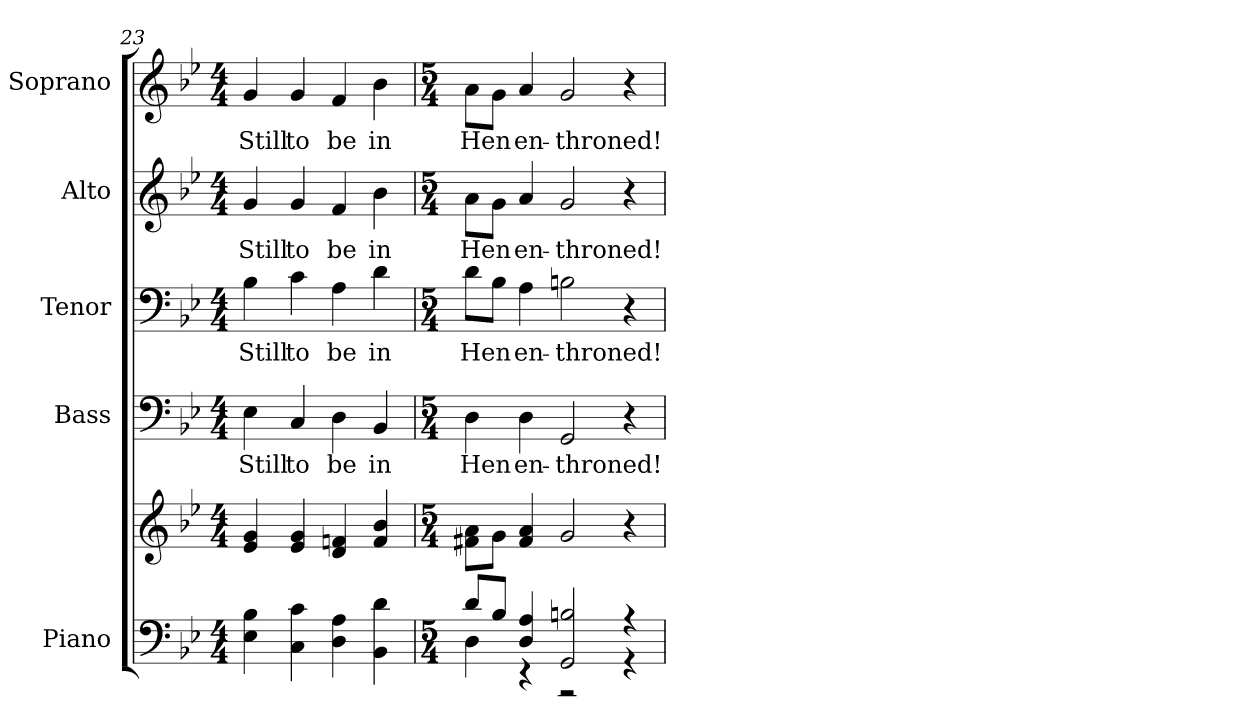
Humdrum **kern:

**kern	**kern	**kern	**text	**kern	**text	**kern	**text	**kern	**text
*part5	*part5	*part4	*part4	*part3	*part3	*part2	*part2	*part1	*part1
*staff6	*staff5	*staff4	*staff4	*staff3	*staff3	*staff2	*staff2	*staff1	*staff1
*I"Piano	*	*I"Bass	*	*I"Tenor	*	*I"Alto	*	*I"Soprano	*
*I'Pno.	*	*I'B.	*	*I'T.	*	*I'A.	*	*I'S.	*
!!LO:PB:g=z
*clefF4	*clefG2	*clefF4	*	*clefF4	*	*clefG2	*	*clefG2	*
*k[b-e-]	*k[b-e-]	*k[b-e-]	*	*k[b-e-]	*	*k[b-e-]	*	*k[b-e-]	*
*B-:	*B-:	*B-:	*	*B-:	*	*B-:	*	*B-:	*
*M4/4	*M4/4	*M4/4	*	*M4/4	*	*M4/4	*	*M4/4	*
=23	=23	=23	=23	=23	=23	=23	=23	=23	=23
!	!	!	!LO:LY:b:color=#000000	!	!	!	!	!	!
!	!	!	!	!	!LO:LY:b:color=#000000	!	!	!	!
!	!	!	!	!	!	!	!LO:LY:b:color=#000000	!	!
!	!	!	!	!	!	!	!	!	!LO:LY:b:color=#000000
4E-i\ 4B-i	4e-i/ 4gi	4E-i\	Still	4B-i\	Still	4gi/	Still	4gi/	Still
!	!	!	!LO:LY:b:color=#000000	!	!	!	!	!	!
!	!	!	!	!	!LO:LY:b:color=#000000	!	!	!	!
!	!	!	!	!	!	!	!LO:LY:b:color=#000000	!	!
!	!	!	!	!	!	!	!	!	!LO:LY:b:color=#000000
4Ci\ 4ci	4e-i/ 4gi	4Ci/	to	4ci\	to	4gi/	to	4gi/	to
!	!	!	!LO:LY:b:color=#000000	!	!	!	!	!	!
!	!	!	!	!	!LO:LY:b:color=#000000	!	!	!	!
!	!	!	!	!	!	!	!LO:LY:b:color=#000000	!	!
!	!	!	!	!	!	!	!	!	!LO:LY:b:color=#000000
4Di\ 4Ai	4di/ 4fni	4Di\	be	4Ai\	be	4fi/	be	4fi/	be
!	!	!	!LO:LY:b:color=#000000	!	!	!	!	!	!
!	!	!	!	!	!LO:LY:b:color=#000000	!	!	!	!
!	!	!	!	!	!	!	!LO:LY:b:color=#000000	!	!
!	!	!	!	!	!	!	!	!	!LO:LY:b:color=#000000
4BB-i\ 4di	4fi/ 4b-i	4BB-i/	in	4di\	in	4b-i\	in	4b-i\	in
=24	=24	=24	=24	=24	=24	=24	=24	=24	=24
*M5/4	*M5/4	*M5/4	*	*M5/4	*	*M5/4	*	*M5/4	*
*^	*	*	*	*	*	*	*	*	*
!	!	!	!	!LO:LY:b:color=#000000	!	!	!	!	!	!
!	!	!	!	!	!	!LO:LY:b:color=#000000	!	!	!	!
!	!	!	!	!	!	!	!	!LO:LY:b:color=#000000	!	!
!	!	!	!	!	!	!	!	!	!	!LO:LY:b:color=#000000
8di/L	4Di\	8f#Xi\ 8aiL	4Di\	Hen	8di\L	Hen	8ai\L	Hen	8ai\L	Hen
8B-i/J	.	8gi\J	.	.	8B-i\J	.	8gi\J	.	8gi\J	.
!	!	!	!	!LO:LY:b:color=#000000	!	!	!	!	!	!
!	!	!	!	!	!	!LO:LY:b:color=#000000	!	!	!	!
!	!	!	!	!	!	!	!	!LO:LY:b:color=#000000	!	!
!	!	!	!	!	!	!	!	!	!	!LO:LY:b:color=#000000
4Di/ 4Ai	4r	4f#i/ 4ai	4Di\	en-	4Ai\	en-	4ai/	en-	4ai/	en-
!	!	!	!	!LO:LY:b:color=#000000	!	!	!	!	!	!
!	!	!	!	!	!	!LO:LY:b:color=#000000	!	!	!	!
!	!	!	!	!	!	!	!	!LO:LY:b:color=#000000	!	!
!	!	!	!	!	!	!	!	!	!	!LO:LY:b:color=#000000
2GGi/ 2Bni	2r	2gi/	2GGi/	-throned!	2Bni\	-throned!	2gi/	-throned!	2gi/	-throned!
4r	4r	4r	4r	.	4r	.	4r	.	4r	.
*v	*v	*	*	*	*	*	*	*	*	*
=	=	=	=	=	=	=	=	=	=
*-	*-	*-	*-	*-	*-	*-	*-	*-	*-
